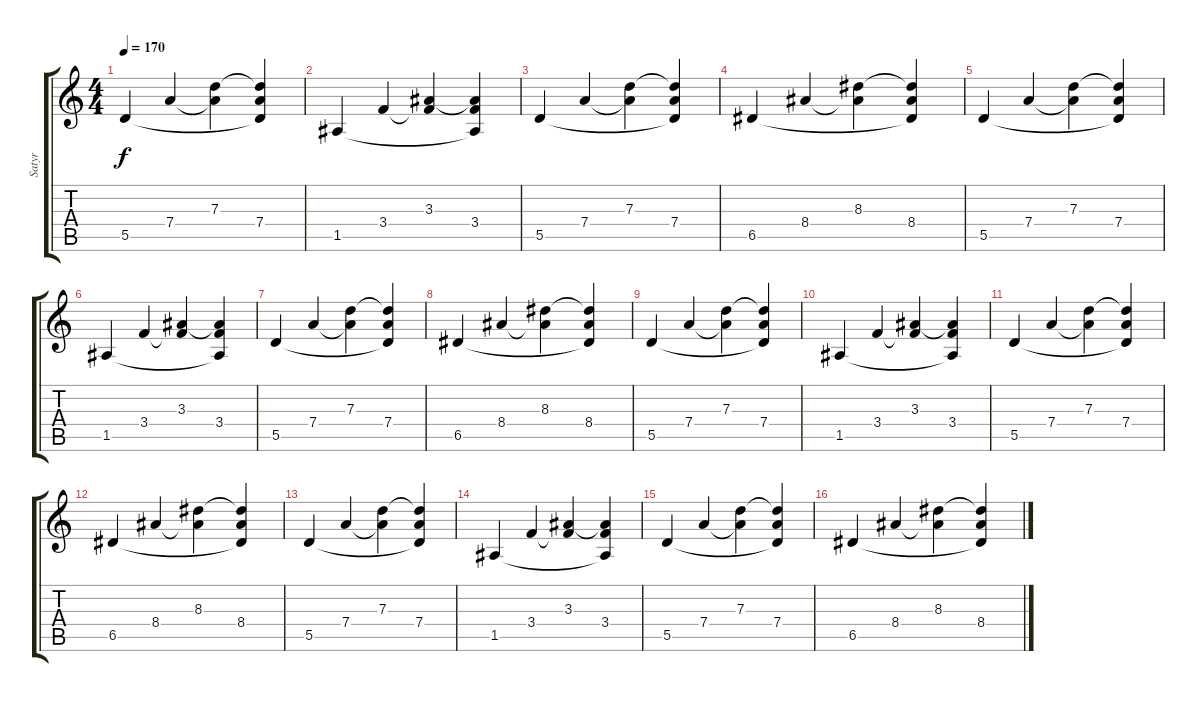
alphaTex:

\track ("Satyr" "Satyr") {instrument overdrivenguitar}
\staff {score tabs}
\tuning (E4 B3 G3 D3 A2 E2) {hide}
\ts (4 4)
\tempo 170
\clef g2
\ks c
5.5.4{dy f} 7.4.4 (7.3 7.4{t}).4 (7.3{t} 7.4 5.5{t}).4 |
1.5.4 3.4.4 (3.3 3.4{t}).4 (3.3{t} 3.4 1.5{t}).4 |
5.5.4 7.4.4 (7.3 7.4{t}).4 (7.3{t} 7.4 5.5{t}).4 |
6.5.4 8.4.4 (8.3 8.4{t}).4 (8.3{t} 8.4 6.5{t}).4 |
5.5.4 7.4.4 (7.3 7.4{t}).4 (7.3{t} 7.4 5.5{t}).4 |
1.5.4 3.4.4 (3.3 3.4{t}).4 (3.3{t} 3.4 1.5{t}).4 |
5.5.4 7.4.4 (7.3 7.4{t}).4 (7.3{t} 7.4 5.5{t}).4 |
6.5.4 8.4.4 (8.3 8.4{t}).4 (8.3{t} 8.4 6.5{t}).4 |
5.5.4 7.4.4 (7.3 7.4{t}).4 (7.3{t} 7.4 5.5{t}).4 |
1.5.4 3.4.4 (3.3 3.4{t}).4 (3.3{t} 3.4 1.5{t}).4 |
5.5.4 7.4.4 (7.3 7.4{t}).4 (7.3{t} 7.4 5.5{t}).4 |
6.5.4 8.4.4 (8.3 8.4{t}).4 (8.3{t} 8.4 6.5{t}).4 |
5.5.4 7.4.4 (7.3 7.4{t}).4 (7.3{t} 7.4 5.5{t}).4 |
1.5.4 3.4.4 (3.3 3.4{t}).4 (3.3{t} 3.4 1.5{t}).4 |
5.5.4 7.4.4 (7.3 7.4{t}).4 (7.3{t} 7.4 5.5{t}).4 |
6.5.4 8.4.4 (8.3 8.4{t}).4 (8.3{t} 8.4 6.5{t}).4
